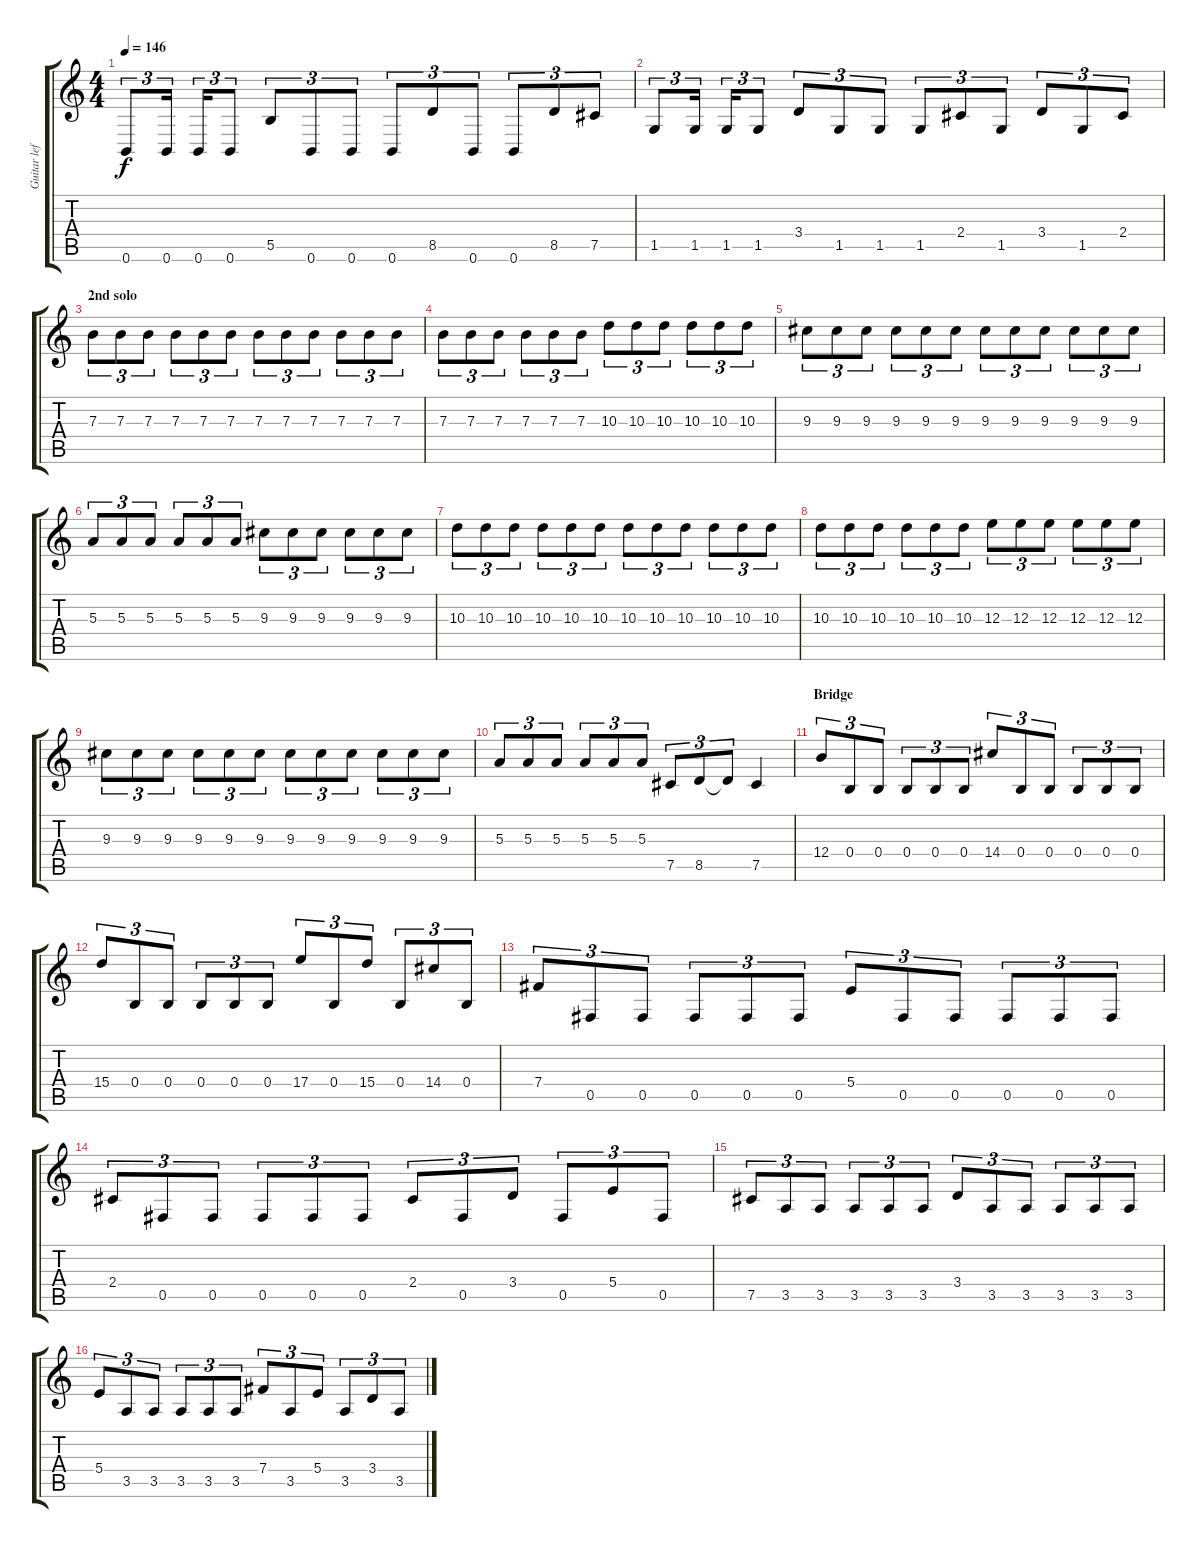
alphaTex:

\track ("Guitar left channel" "Guitar lef") {instrument distortionguitar}
\staff {score tabs}
\tuning (Db4 Ab3 E3 B2 Gb2 B1) {hide}
\ts (4 4)
\tempo 146
\clef g2
\ks c
0.6.8{tu (3 2) dy f} 0.6.16{tu (3 2)} 0.6.16{tu (3 2)} 0.6.8{tu (3 2)} 5.5.8{tu (3 2)} 0.6.8{tu (3 2)} 0.6.8{tu (3 2)} 0.6.8{tu (3 2)} 8.5.8{tu (3 2)} 0.6.8{tu (3 2)} 0.6.8{tu (3 2)} 8.5.8{tu (3 2)} 7.5.8{tu (3 2)} |
1.5.8{tu (3 2)} 1.5.16{tu (3 2)} 1.5.16{tu (3 2)} 1.5.8{tu (3 2)} 3.4.8{tu (3 2)} 1.5.8{tu (3 2)} 1.5.8{tu (3 2)} 1.5.8{tu (3 2)} 2.4.8{tu (3 2)} 1.5.8{tu (3 2)} 3.4.8{tu (3 2)} 1.5.8{tu (3 2)} 2.4.8{tu (3 2)} |
\section ("" "2nd solo")
7.3.8{tu (3 2)} 7.3.8{tu (3 2)} 7.3.8{tu (3 2)} 7.3.8{tu (3 2)} 7.3.8{tu (3 2)} 7.3.8{tu (3 2)} 7.3.8{tu (3 2)} 7.3.8{tu (3 2)} 7.3.8{tu (3 2)} 7.3.8{tu (3 2)} 7.3.8{tu (3 2)} 7.3.8{tu (3 2)} |
7.3.8{tu (3 2)} 7.3.8{tu (3 2)} 7.3.8{tu (3 2)} 7.3.8{tu (3 2)} 7.3.8{tu (3 2)} 7.3.8{tu (3 2)} 10.3.8{tu (3 2)} 10.3.8{tu (3 2)} 10.3.8{tu (3 2)} 10.3.8{tu (3 2)} 10.3.8{tu (3 2)} 10.3.8{tu (3 2)} |
9.3.8{tu (3 2)} 9.3.8{tu (3 2)} 9.3.8{tu (3 2)} 9.3.8{tu (3 2)} 9.3.8{tu (3 2)} 9.3.8{tu (3 2)} 9.3.8{tu (3 2)} 9.3.8{tu (3 2)} 9.3.8{tu (3 2)} 9.3.8{tu (3 2)} 9.3.8{tu (3 2)} 9.3.8{tu (3 2)} |
5.3.8{tu (3 2)} 5.3.8{tu (3 2)} 5.3.8{tu (3 2)} 5.3.8{tu (3 2)} 5.3.8{tu (3 2)} 5.3.8{tu (3 2)} 9.3.8{tu (3 2)} 9.3.8{tu (3 2)} 9.3.8{tu (3 2)} 9.3.8{tu (3 2)} 9.3.8{tu (3 2)} 9.3.8{tu (3 2)} |
10.3.8{tu (3 2)} 10.3.8{tu (3 2)} 10.3.8{tu (3 2)} 10.3.8{tu (3 2)} 10.3.8{tu (3 2)} 10.3.8{tu (3 2)} 10.3.8{tu (3 2)} 10.3.8{tu (3 2)} 10.3.8{tu (3 2)} 10.3.8{tu (3 2)} 10.3.8{tu (3 2)} 10.3.8{tu (3 2)} |
10.3.8{tu (3 2)} 10.3.8{tu (3 2)} 10.3.8{tu (3 2)} 10.3.8{tu (3 2)} 10.3.8{tu (3 2)} 10.3.8{tu (3 2)} 12.3.8{tu (3 2)} 12.3.8{tu (3 2)} 12.3.8{tu (3 2)} 12.3.8{tu (3 2)} 12.3.8{tu (3 2)} 12.3.8{tu (3 2)} |
9.3.8{tu (3 2)} 9.3.8{tu (3 2)} 9.3.8{tu (3 2)} 9.3.8{tu (3 2)} 9.3.8{tu (3 2)} 9.3.8{tu (3 2)} 9.3.8{tu (3 2)} 9.3.8{tu (3 2)} 9.3.8{tu (3 2)} 9.3.8{tu (3 2)} 9.3.8{tu (3 2)} 9.3.8{tu (3 2)} |
5.3.8{tu (3 2)} 5.3.8{tu (3 2)} 5.3.8{tu (3 2)} 5.3.8{tu (3 2)} 5.3.8{tu (3 2)} 5.3.8{tu (3 2)} 7.5.8{tu (3 2)} 8.5.8{tu (3 2)} 8.5{t}.8{tu (3 2)} 7.5.4 |
\section ("" "Bridge")
12.4.8{tu (3 2)} 0.4.8{tu (3 2)} 0.4.8{tu (3 2)} 0.4.8{tu (3 2)} 0.4.8{tu (3 2)} 0.4.8{tu (3 2)} 14.4.8{tu (3 2)} 0.4.8{tu (3 2)} 0.4.8{tu (3 2)} 0.4.8{tu (3 2)} 0.4.8{tu (3 2)} 0.4.8{tu (3 2)} |
15.4.8{tu (3 2)} 0.4.8{tu (3 2)} 0.4.8{tu (3 2)} 0.4.8{tu (3 2)} 0.4.8{tu (3 2)} 0.4.8{tu (3 2)} 17.4.8{tu (3 2)} 0.4.8{tu (3 2)} 15.4.8{tu (3 2)} 0.4.8{tu (3 2)} 14.4.8{tu (3 2)} 0.4.8{tu (3 2)} |
7.4.8{tu (3 2)} 0.5.8{tu (3 2)} 0.5.8{tu (3 2)} 0.5.8{tu (3 2)} 0.5.8{tu (3 2)} 0.5.8{tu (3 2)} 5.4.8{tu (3 2)} 0.5.8{tu (3 2)} 0.5.8{tu (3 2)} 0.5.8{tu (3 2)} 0.5.8{tu (3 2)} 0.5.8{tu (3 2)} |
2.4.8{tu (3 2)} 0.5.8{tu (3 2)} 0.5.8{tu (3 2)} 0.5.8{tu (3 2)} 0.5.8{tu (3 2)} 0.5.8{tu (3 2)} 2.4.8{tu (3 2)} 0.5.8{tu (3 2)} 3.4.8{tu (3 2)} 0.5.8{tu (3 2)} 5.4.8{tu (3 2)} 0.5.8{tu (3 2)} |
7.5.8{tu (3 2)} 3.5.8{tu (3 2)} 3.5.8{tu (3 2)} 3.5.8{tu (3 2)} 3.5.8{tu (3 2)} 3.5.8{tu (3 2)} 3.4.8{tu (3 2)} 3.5.8{tu (3 2)} 3.5.8{tu (3 2)} 3.5.8{tu (3 2)} 3.5.8{tu (3 2)} 3.5.8{tu (3 2)} |
5.4.8{tu (3 2)} 3.5.8{tu (3 2)} 3.5.8{tu (3 2)} 3.5.8{tu (3 2)} 3.5.8{tu (3 2)} 3.5.8{tu (3 2)} 7.4.8{tu (3 2)} 3.5.8{tu (3 2)} 5.4.8{tu (3 2)} 3.5.8{tu (3 2)} 3.4.8{tu (3 2)} 3.5.8{tu (3 2)}
